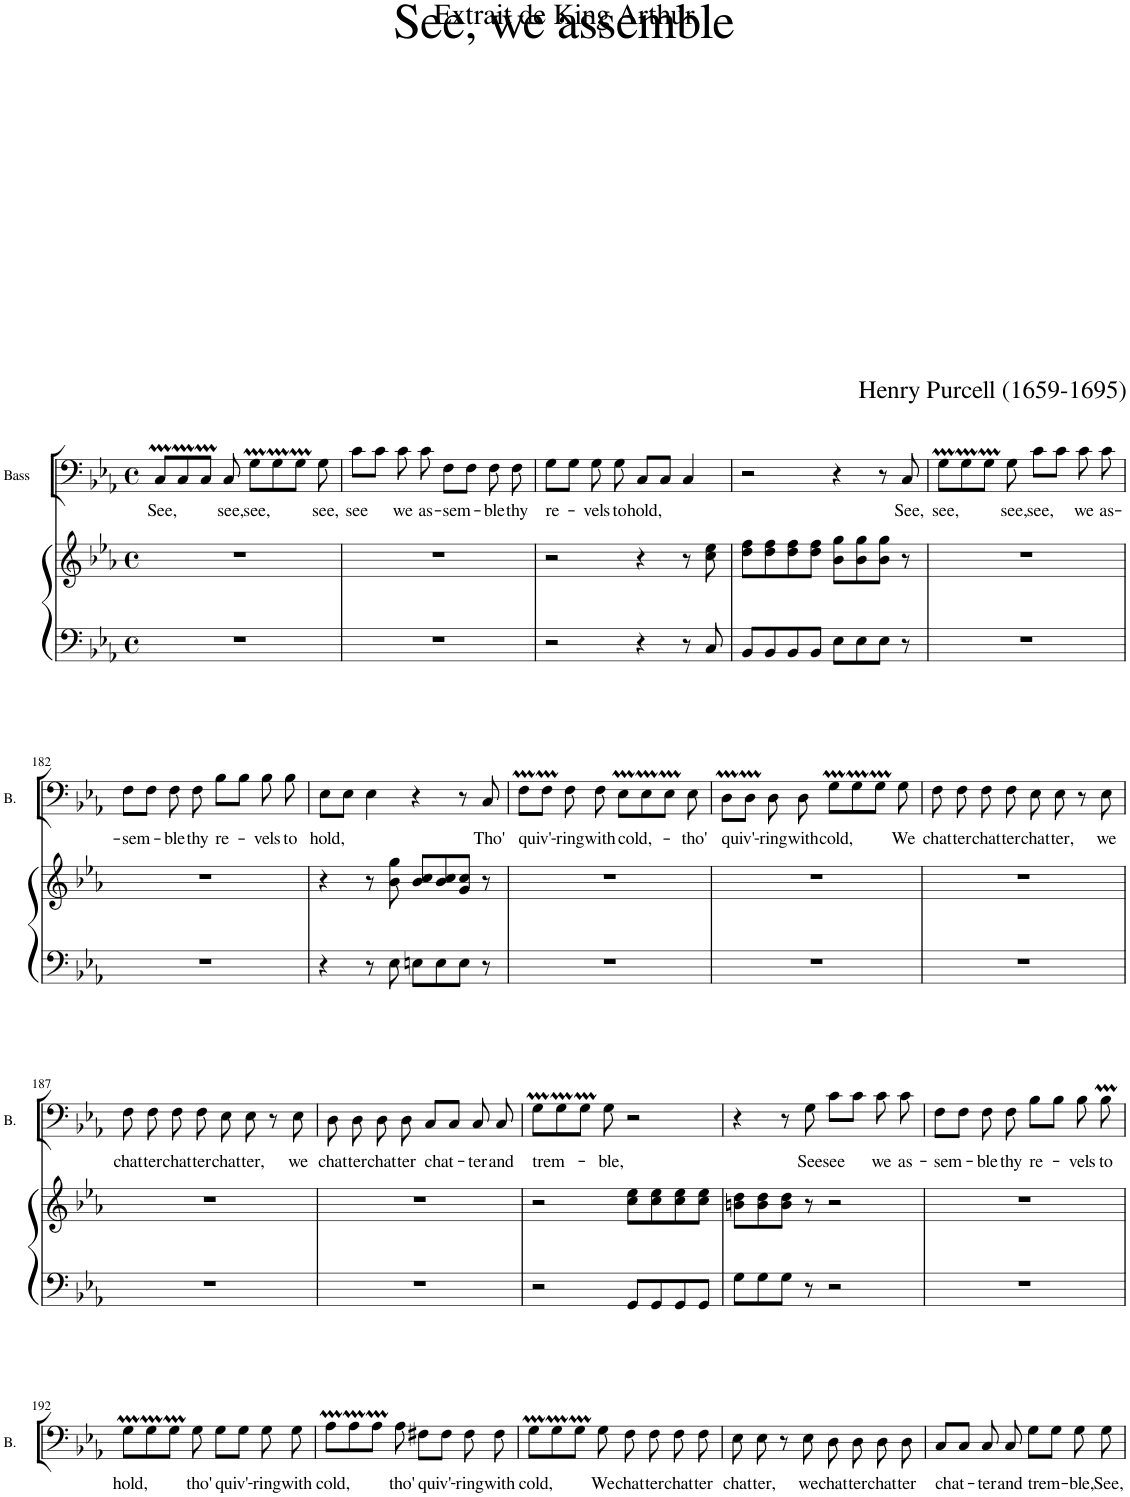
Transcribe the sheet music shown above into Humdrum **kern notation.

**kern	**kern	**kern	**text
*part2	*part2	*part1	*part1
*staff3	*staff2	*staff1	*staff1
*I"Violoncellos	*	*I"Bass	*
*	*	*I'B.	*
*clefF4	*clefG2	*clefF4	*
*k[b-e-a-]	*k[b-e-a-]	*k[b-e-a-]	*
*M4/4	*M4/4	*M4/4	*
*met(c)	*met(c)	*met(c)	*
=177	=177	=177	=177
!	!	!	!LO:LY:b
1r	1r	8CM/L	See,
.	.	8CM/	.
.	.	8CM/J	.
!	!	!	!LO:LY:b
.	.	8C/	see,
!	!	!	!LO:LY:b
.	.	8Gm\L	see,
.	.	8Gm\	.
.	.	8Gm\J	.
!	!	!	!LO:LY:b
.	.	8G\	see,
=178	=178	=178	=178
!	!	!	!LO:LY:b
1r	1r	8c\L	see
.	.	8c\J	.
!	!	!	!LO:LY:b
.	.	8c\	we
!	!	!	!LO:LY:b
.	.	8c\	as-
!	!	!	!LO:LY:b
.	.	8F\L	-sem-
.	.	8F\J	.
!	!	!	!LO:LY:b
.	.	8F\	-ble
!	!	!	!LO:LY:b
.	.	8F\	thy
=179	=179	=179	=179
!	!	!	!LO:LY:b
2r	2r	8G\L	re-
.	.	8G\J	.
!	!	!	!LO:LY:b
.	.	8G\	-vels
!	!	!	!LO:LY:b
.	.	8G\	to
!	!	!	!LO:LY:b
4r	4r	8C/L	hold,
.	.	8C/J	.
8r	8r	4C/	.
8C/	8cc\ 8ee-\	.	.
=180	=180	=180	=180
8BB-/L	8dd\ 8ff\L	2r	.
8BB-/	8dd\ 8ff\	.	.
8BB-/	8dd\ 8ff\	.	.
8BB-/J	8dd\ 8ff\J	.	.
8E-\L	8b-\ 8gg\L	4r	.
8E-\	8b-\ 8gg\	.	.
8E-\J	8b-\ 8gg\J	8r	.
!	!	!	!LO:LY:b
8r	8r	8C/	See,
=181	=181	=181	=181
!	!	!	!LO:LY:b
1r	1r	8Gm\L	see,
.	.	8Gm\	.
.	.	8Gm\J	.
!	!	!	!LO:LY:b
.	.	8G\	see,
!	!	!	!LO:LY:b
.	.	8c\L	see,
.	.	8c\J	.
!	!	!	!LO:LY:b
.	.	8c\	we
!	!	!	!LO:LY:b
.	.	8c\	as-
!!LO:LB:g=z
=182	=182	=182	=182
!	!	!	!LO:LY:b
1r	1r	8F\L	-sem-
.	.	8F\J	.
!	!	!	!LO:LY:b
.	.	8F\	-ble
!	!	!	!LO:LY:b
.	.	8F\	thy
!	!	!	!LO:LY:b
.	.	8B-\L	re-
.	.	8B-\J	.
!	!	!	!LO:LY:b
.	.	8B-\	-vels
!	!	!	!LO:LY:b
.	.	8B-\	to
=183	=183	=183	=183
!	!	!	!LO:LY:b
4r	4r	8E-\L	hold,
.	.	8E-\J	.
8r	8r	4E-\	.
8E-\	8b-\ 8gg\	.	.
8En\L	8b-/ 8cc/L	4r	.
8E\	8b-/ 8cc/	.	.
8E\J	8g/ 8cc/J	8r	.
!	!	!	!LO:LY:b
8r	8r	8C/	Tho'
=184	=184	=184	=184
!	!	!	!LO:LY:b
1r	1r	8FM\L	quiv'-
.	.	8FM\J	.
!	!	!	!LO:LY:b
.	.	8F\	-ring
!	!	!	!LO:LY:b
.	.	8F\	with
!	!	!	!LO:LY:b
.	.	8E-M\L	cold,-
.	.	8E-M\	.
.	.	8E-M\J	.
!	!	!	!LO:LY:b
.	.	8E-\	-tho'
=185	=185	=185	=185
!	!	!	!LO:LY:b
1r	1r	8Dm\L	quiv'-
.	.	8Dm\J	.
!	!	!	!LO:LY:b
.	.	8D\	-ring
!	!	!	!LO:LY:b
.	.	8D\	with
!	!	!	!LO:LY:b
.	.	8Gm\L	cold,
.	.	8Gm\	.
.	.	8Gm\J	.
!	!	!	!LO:LY:b
.	.	8G\	We
=186	=186	=186	=186
!	!	!	!LO:LY:b
1r	1r	8F\	chat-
!	!	!	!LO:LY:b
.	.	8F\	-ter
!	!	!	!LO:LY:b
.	.	8F\	chat-
!	!	!	!LO:LY:b
.	.	8F\	-ter
!	!	!	!LO:LY:b
.	.	8E-\	chat-
!	!	!	!LO:LY:b
.	.	8E-\	-ter,
.	.	8r	.
!	!	!	!LO:LY:b
.	.	8E-\	we
!!LO:LB:g=z
=187	=187	=187	=187
!	!	!	!LO:LY:b
1r	1r	8F\	chat-
!	!	!	!LO:LY:b
.	.	8F\	-ter
!	!	!	!LO:LY:b
.	.	8F\	chat-
!	!	!	!LO:LY:b
.	.	8F\	-ter
!	!	!	!LO:LY:b
.	.	8E-\	chat-
!	!	!	!LO:LY:b
.	.	8E-\	-ter,
.	.	8r	.
!	!	!	!LO:LY:b
.	.	8E-\	we
=188	=188	=188	=188
!	!	!	!LO:LY:b
1r	1r	8D\	chat-
!	!	!	!LO:LY:b
.	.	8D\	-ter
!	!	!	!LO:LY:b
.	.	8D\	chat-
!	!	!	!LO:LY:b
.	.	8D\	-ter
!	!	!	!LO:LY:b
.	.	8C/L	chat-
.	.	8C/J	.
!	!	!	!LO:LY:b
.	.	8C/	-ter
!	!	!	!LO:LY:b
.	.	8C/	and
=189	=189	=189	=189
!	!	!	!LO:LY:b
2r	2r	8Gm\L	trem-
.	.	8Gm\	.
.	.	8Gm\J	.
!	!	!	!LO:LY:b
.	.	8G\	-ble,
8GG/L	8cc\ 8ee-\L	2r	.
8GG/	8cc\ 8ee-\	.	.
8GG/	8cc\ 8ee-\	.	.
8GG/J	8cc\ 8ee-\J	.	.
=190	=190	=190	=190
8G\L	8bn\ 8dd\L	4r	.
8G\	8b\ 8dd\	.	.
8G\J	8b\ 8dd\J	8r	.
!	!	!	!LO:LY:b
8r	8r	8G\	See
!	!	!	!LO:LY:b
2r	2r	8c\L	see
.	.	8c\J	.
!	!	!	!LO:LY:b
.	.	8c\	we
!	!	!	!LO:LY:b
.	.	8c\	as-
=191	=191	=191	=191
!	!	!	!LO:LY:b
1r	1r	8F\L	-sem-
.	.	8F\J	.
!	!	!	!LO:LY:b
.	.	8F\	-ble
!	!	!	!LO:LY:b
.	.	8F\	thy
!	!	!	!LO:LY:b
.	.	8B-\L	re-
.	.	8B-\J	.
!	!	!	!LO:LY:b
.	.	8B-\	-vels
!	!	!	!LO:LY:b
.	.	8B-M\	to
!!LO:LB:g=z
=192	=192	=192	=192
!	!	!	!LO:LY:b
1r	1r	8Gm\L	hold,
.	.	8Gm\	.
.	.	8Gm\J	.
!	!	!	!LO:LY:b
.	.	8G\	tho'
!	!	!	!LO:LY:b
.	.	8G\L	quiv'-
.	.	8G\J	.
!	!	!	!LO:LY:b
.	.	8G\	-ring
!	!	!	!LO:LY:b
.	.	8G\	with
=193	=193	=193	=193
!	!	!	!LO:LY:b
1r	1r	8A-M\L	cold,
.	.	8A-M\	.
.	.	8A-M\J	.
!	!	!	!LO:LY:b
.	.	8A-\	tho'
!	!	!	!LO:LY:b
.	.	8F#X\L	quiv'-
.	.	8F#\J	.
!	!	!	!LO:LY:b
.	.	8F#\	-ring
!	!	!	!LO:LY:b
.	.	8F#\	with
=194	=194	=194	=194
!	!	!	!LO:LY:b
1r	1r	8Gm\L	cold,
.	.	8Gm\	.
.	.	8Gm\J	.
!	!	!	!LO:LY:b
.	.	8G\	We
!	!	!	!LO:LY:b
.	.	8F\	chat-
!	!	!	!LO:LY:b
.	.	8F\	-ter
!	!	!	!LO:LY:b
.	.	8F\	chat-
!	!	!	!LO:LY:b
.	.	8F\	-ter
=195	=195	=195	=195
!	!	!	!LO:LY:b
1r	1r	8E-\	chat-
!	!	!	!LO:LY:b
.	.	8E-\	-ter,
.	.	8r	.
!	!	!	!LO:LY:b
.	.	8E-\	we
!	!	!	!LO:LY:b
.	.	8D\	chat-
!	!	!	!LO:LY:b
.	.	8D\	-ter
!	!	!	!LO:LY:b
.	.	8D\	chat-
!	!	!	!LO:LY:b
.	.	8D\	-ter
=196	=196	=196	=196
!	!	!	!LO:LY:b
1r	1r	8C/L	chat-
.	.	8C/J	.
!	!	!	!LO:LY:b
.	.	8C/	-ter
!	!	!	!LO:LY:b
.	.	8C/	and
!	!	!	!LO:LY:b
.	.	8G\L	trem-
.	.	8G\J	.
!	!	!	!LO:LY:b
.	.	8G\	-ble,
!	!	!	!LO:LY:b
.	.	8G\	See,
=	=	=	=
*-	*-	*-	*-
